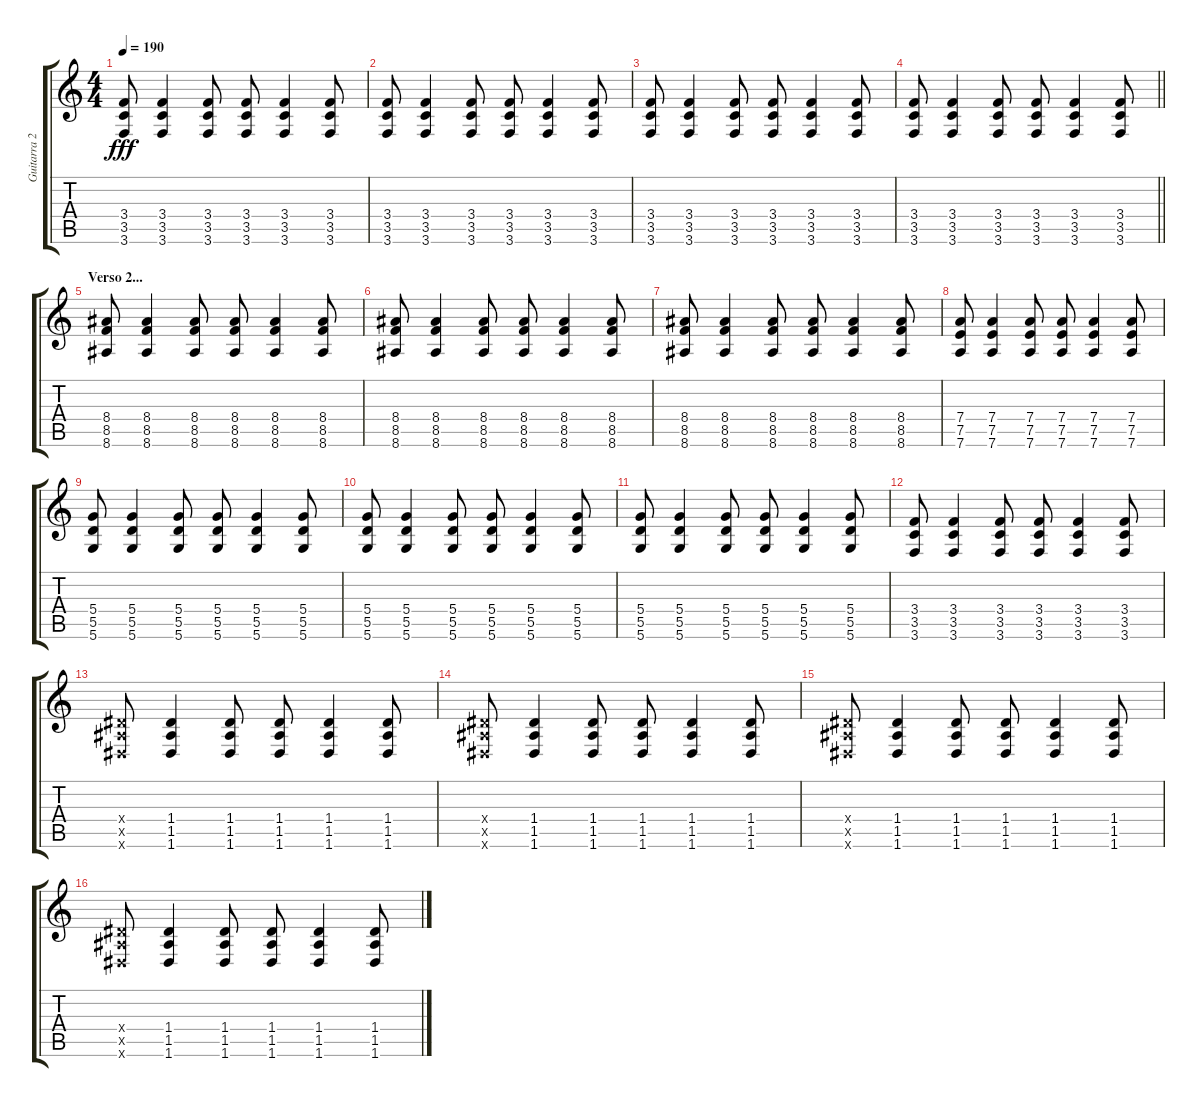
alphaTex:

\track ("Guitarra 2" "Guitarra 2") {instrument distortionguitar}
\staff {score tabs}
\tuning (E4 B3 G3 D3 A2 D2) {hide}
\ts (4 4)
\tempo 190
\clef g2
\ks c
(3.4 3.5 3.6).8{dy fff} (3.4 3.5 3.6).4 (3.4 3.5 3.6).8 (3.4 3.5 3.6).8 (3.4 3.5 3.6).4 (3.4 3.5 3.6).8 |
(3.4 3.5 3.6).8 (3.4 3.5 3.6).4 (3.4 3.5 3.6).8 (3.4 3.5 3.6).8 (3.4 3.5 3.6).4 (3.4 3.5 3.6).8 |
(3.4 3.5 3.6).8 (3.4 3.5 3.6).4 (3.4 3.5 3.6).8 (3.4 3.5 3.6).8 (3.4 3.5 3.6).4 (3.4 3.5 3.6).8 |
\barLineRight lightlight
(3.4 3.5 3.6).8 (3.4 3.5 3.6).4 (3.4 3.5 3.6).8 (3.4 3.5 3.6).8 (3.4 3.5 3.6).4 (3.4 3.5 3.6).8 |
\section ("" "Verso 2...")
(8.4 8.5 8.6).8 (8.4 8.5 8.6).4 (8.4 8.5 8.6).8 (8.4 8.5 8.6).8 (8.4 8.5 8.6).4 (8.4 8.5 8.6).8 |
(8.4 8.5 8.6).8 (8.4 8.5 8.6).4 (8.4 8.5 8.6).8 (8.4 8.5 8.6).8 (8.4 8.5 8.6).4 (8.4 8.5 8.6).8 |
(8.4 8.5 8.6).8 (8.4 8.5 8.6).4 (8.4 8.5 8.6).8 (8.4 8.5 8.6).8 (8.4 8.5 8.6).4 (8.4 8.5 8.6).8 |
(7.4 7.5 7.6).8 (7.4 7.5 7.6).4 (7.4 7.5 7.6).8 (7.4 7.5 7.6).8 (7.4 7.5 7.6).4 (7.4 7.5 7.6).8 |
(5.4 5.5 5.6).8 (5.4 5.5 5.6).4 (5.4 5.5 5.6).8 (5.4 5.5 5.6).8 (5.4 5.5 5.6).4 (5.4 5.5 5.6).8 |
(5.4 5.5 5.6).8 (5.4 5.5 5.6).4 (5.4 5.5 5.6).8 (5.4 5.5 5.6).8 (5.4 5.5 5.6).4 (5.4 5.5 5.6).8 |
(5.4 5.5 5.6).8 (5.4 5.5 5.6).4 (5.4 5.5 5.6).8 (5.4 5.5 5.6).8 (5.4 5.5 5.6).4 (5.4 5.5 5.6).8 |
(3.4 3.5 3.6).8 (3.4 3.5 3.6).4 (3.4 3.5 3.6).8 (3.4 3.5 3.6).8 (3.4 3.5 3.6).4 (3.4 3.5 3.6).8 |
(1.4{x} 1.5{x} 1.6{x}).8 (1.4 1.5 1.6).4 (1.4 1.5 1.6).8 (1.4 1.5 1.6).8 (1.4 1.5 1.6).4 (1.4 1.5 1.6).8 |
(1.4{x} 1.5{x} 1.6{x}).8 (1.4 1.5 1.6).4 (1.4 1.5 1.6).8 (1.4 1.5 1.6).8 (1.4 1.5 1.6).4 (1.4 1.5 1.6).8 |
(1.4{x} 1.5{x} 1.6{x}).8 (1.4 1.5 1.6).4 (1.4 1.5 1.6).8 (1.4 1.5 1.6).8 (1.4 1.5 1.6).4 (1.4 1.5 1.6).8 |
(1.4{x} 1.5{x} 1.6{x}).8 (1.4 1.5 1.6).4 (1.4 1.5 1.6).8 (1.4 1.5 1.6).8 (1.4 1.5 1.6).4 (1.4 1.5 1.6).8
